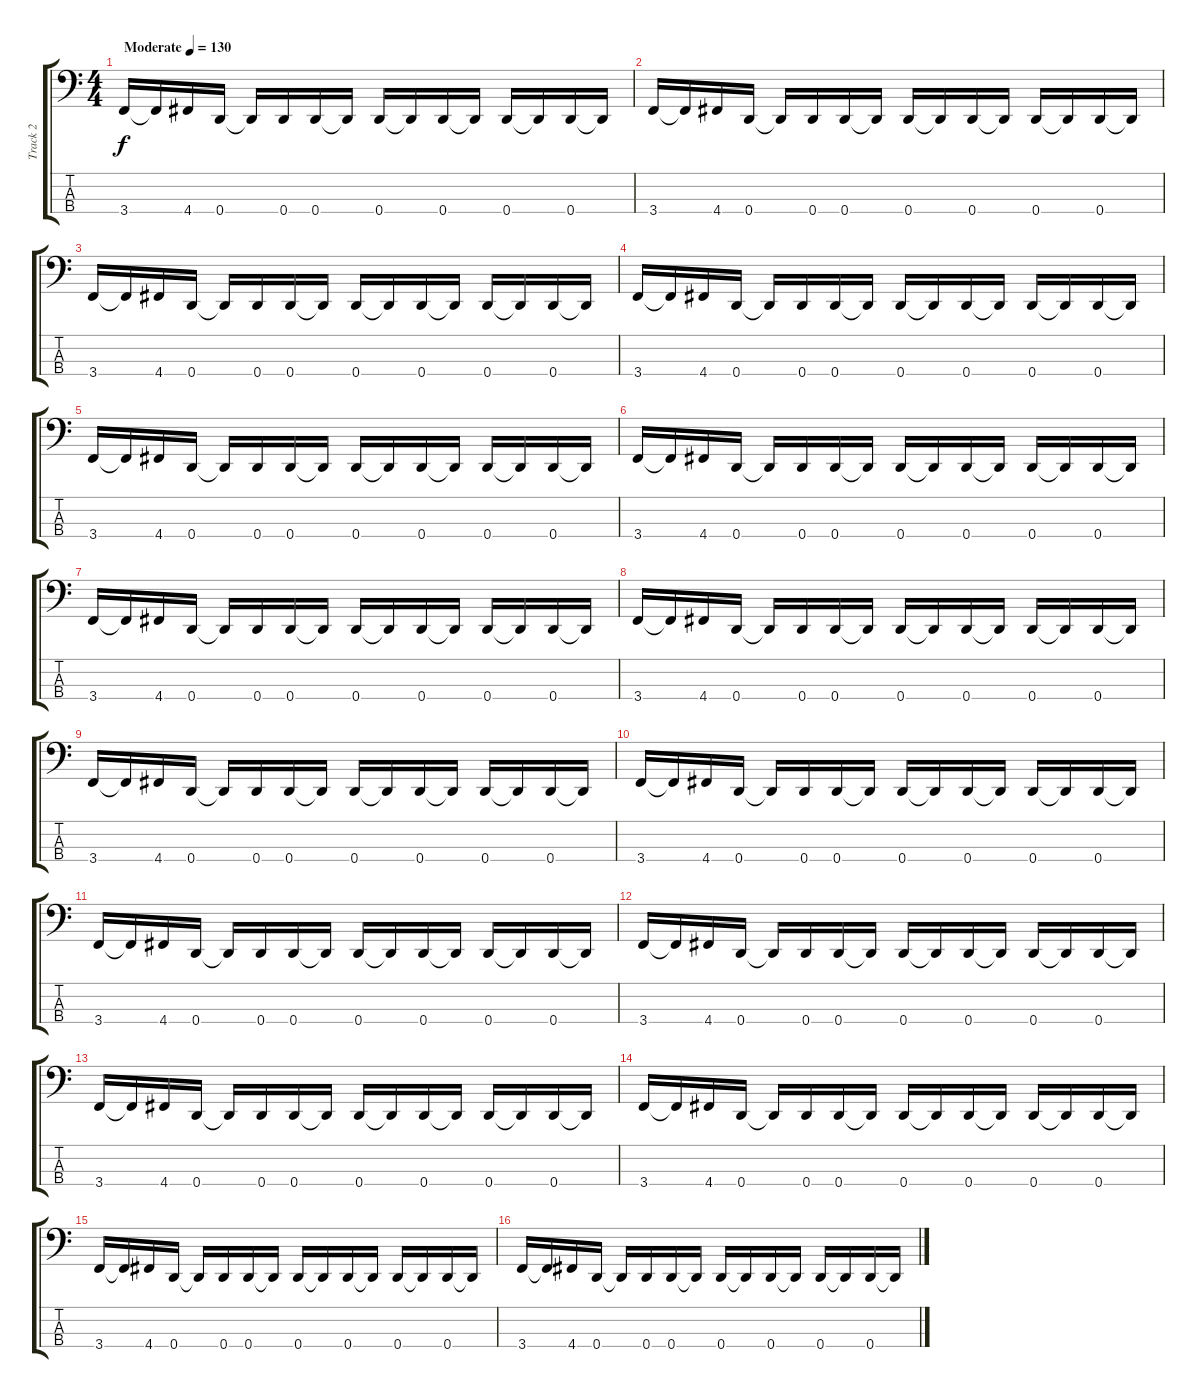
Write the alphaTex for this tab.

\track ("Track 2" "Track 2") {instrument electricbasspick}
\staff {score tabs}
\tuning (G2 D2 A1 D1) {hide}
\ts (4 4)
\tempo (130 "Moderate")
\clef f4
\ks c
3.4.16{dy f instrument electricbasspick} 3.4{t}.16 4.4.16 0.4.16 0.4{t}.16 0.4.16 0.4.16 0.4{t}.16 0.4.16 0.4{t}.16 0.4.16 0.4{t}.16 0.4.16 0.4{t}.16 0.4.16 0.4{t}.16 |
3.4.16 3.4{t}.16 4.4.16 0.4.16 0.4{t}.16 0.4.16 0.4.16 0.4{t}.16 0.4.16 0.4{t}.16 0.4.16 0.4{t}.16 0.4.16 0.4{t}.16 0.4.16 0.4{t}.16 |
3.4.16 3.4{t}.16 4.4.16 0.4.16 0.4{t}.16 0.4.16 0.4.16 0.4{t}.16 0.4.16 0.4{t}.16 0.4.16 0.4{t}.16 0.4.16 0.4{t}.16 0.4.16 0.4{t}.16 |
3.4.16 3.4{t}.16 4.4.16 0.4.16 0.4{t}.16 0.4.16 0.4.16 0.4{t}.16 0.4.16 0.4{t}.16 0.4.16 0.4{t}.16 0.4.16 0.4{t}.16 0.4.16 0.4{t}.16 |
3.4.16 3.4{t}.16 4.4.16 0.4.16 0.4{t}.16 0.4.16 0.4.16 0.4{t}.16 0.4.16 0.4{t}.16 0.4.16 0.4{t}.16 0.4.16 0.4{t}.16 0.4.16 0.4{t}.16 |
3.4.16 3.4{t}.16 4.4.16 0.4.16 0.4{t}.16 0.4.16 0.4.16 0.4{t}.16 0.4.16 0.4{t}.16 0.4.16 0.4{t}.16 0.4.16 0.4{t}.16 0.4.16 0.4{t}.16 |
3.4.16 3.4{t}.16 4.4.16 0.4.16 0.4{t}.16 0.4.16 0.4.16 0.4{t}.16 0.4.16 0.4{t}.16 0.4.16 0.4{t}.16 0.4.16 0.4{t}.16 0.4.16 0.4{t}.16 |
3.4.16 3.4{t}.16 4.4.16 0.4.16 0.4{t}.16 0.4.16 0.4.16 0.4{t}.16 0.4.16 0.4{t}.16 0.4.16 0.4{t}.16 0.4.16 0.4{t}.16 0.4.16 0.4{t}.16 |
3.4.16 3.4{t}.16 4.4.16 0.4.16 0.4{t}.16 0.4.16 0.4.16 0.4{t}.16 0.4.16 0.4{t}.16 0.4.16 0.4{t}.16 0.4.16 0.4{t}.16 0.4.16 0.4{t}.16 |
3.4.16 3.4{t}.16 4.4.16 0.4.16 0.4{t}.16 0.4.16 0.4.16 0.4{t}.16 0.4.16 0.4{t}.16 0.4.16 0.4{t}.16 0.4.16 0.4{t}.16 0.4.16 0.4{t}.16 |
3.4.16 3.4{t}.16 4.4.16 0.4.16 0.4{t}.16 0.4.16 0.4.16 0.4{t}.16 0.4.16 0.4{t}.16 0.4.16 0.4{t}.16 0.4.16 0.4{t}.16 0.4.16 0.4{t}.16 |
3.4.16 3.4{t}.16 4.4.16 0.4.16 0.4{t}.16 0.4.16 0.4.16 0.4{t}.16 0.4.16 0.4{t}.16 0.4.16 0.4{t}.16 0.4.16 0.4{t}.16 0.4.16 0.4{t}.16 |
3.4.16 3.4{t}.16 4.4.16 0.4.16 0.4{t}.16 0.4.16 0.4.16 0.4{t}.16 0.4.16 0.4{t}.16 0.4.16 0.4{t}.16 0.4.16 0.4{t}.16 0.4.16 0.4{t}.16 |
3.4.16 3.4{t}.16 4.4.16 0.4.16 0.4{t}.16 0.4.16 0.4.16 0.4{t}.16 0.4.16 0.4{t}.16 0.4.16 0.4{t}.16 0.4.16 0.4{t}.16 0.4.16 0.4{t}.16 |
3.4.16 3.4{t}.16 4.4.16 0.4.16 0.4{t}.16 0.4.16 0.4.16 0.4{t}.16 0.4.16 0.4{t}.16 0.4.16 0.4{t}.16 0.4.16 0.4{t}.16 0.4.16 0.4{t}.16 |
3.4.16 3.4{t}.16 4.4.16 0.4.16 0.4{t}.16 0.4.16 0.4.16 0.4{t}.16 0.4.16 0.4{t}.16 0.4.16 0.4{t}.16 0.4.16 0.4{t}.16 0.4.16 0.4{t}.16
